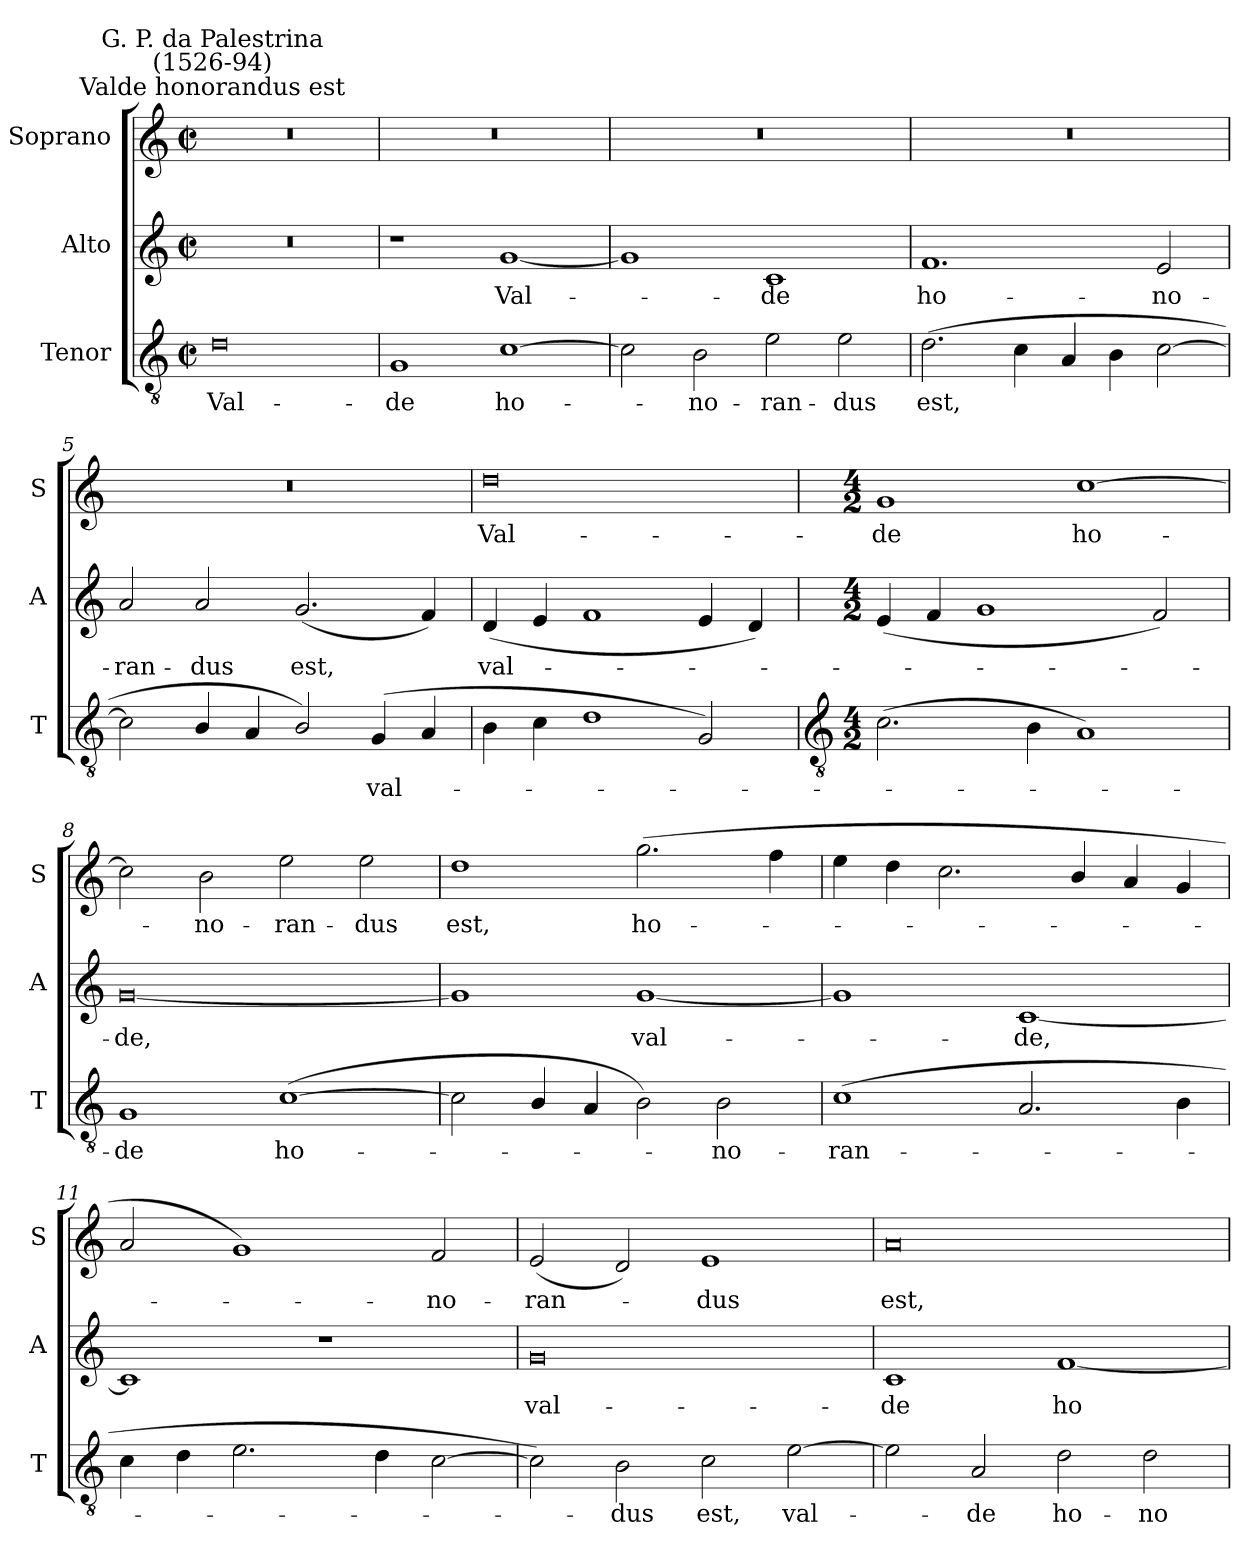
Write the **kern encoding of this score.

**kern	**text	**kern	**text	**kern	**text
*part3	*part3	*part2	*part2	*part1	*part1
*staff3	*staff3	*staff2	*staff2	*staff1	*staff1
*I"Tenor	*	*I"Alto	*	*I"Soprano	*
*I'T	*	*I'A	*	*I'S	*
*clefGv2	*	*clefG2	*	*clefG2	*
*k[]	*	*k[]	*	*k[]	*
*C:	*	*C:	*	*C:	*
*M4/2	*	*M4/2	*	*M4/2	*
*met(c|)	*	*met(c|)	*	*met(c|)	*
=1	=1	=1	=1	=1	=1
!	!	!	!	!LO:TX:a:cj:t=Valde honorandus est	!
!	!	!	!	!LO:TX:a:cj:t=G. P. da Palestrina\n(1526-94)	!
!	!LO:LY:b	!	!	!	!
0d	Val-	0r	.	0r	.
=2	=2	=2	=2	=2	=2
!	!LO:LY:b	!	!	!	!
1G	-de	1r	.	0r	.
!	!LO:LY:b	!	!LO:LY:b	!	!
[1c	ho-	[1g	Val-	.	.
=3	=3	=3	=3	=3	=3
2c]	.	1g]	.	0r	.
!	!LO:LY:b	!	!	!	!
2B	no-	.	.	.	.
!	!LO:LY:b	!	!LO:LY:b	!	!
2e	-ran-	1c	de	.	.
!	!LO:LY:b	!	!	!	!
2e	-dus	.	.	.	.
=4	=4	=4	=4	=4	=4
!	!LO:LY:b	!	!LO:LY:b	!	!
(>2.d	est,	1.f	ho-	0r	.
4c	.	.	.	.	.
4A	.	.	.	.	.
4B	.	.	.	.	.
!	!	!	!LO:LY:b	!	!
[2c	.	2e	-no-	.	.
=5	=5	=5	=5	=5	=5
!	!	!	!LO:LY:b	!	!
2c]	.	2a	-ran-	0r	.
!	!	!	!LO:LY:b	!	!
4B/	.	2a	-dus	.	.
4A	.	.	.	.	.
!	!	!	!LO:LY:b	!	!
2B/)	.	(<2.g	est,	.	.
!	!LO:LY:b	!	!	!	!
(<4G	val-	.	.	.	.
4A	.	4f)	.	.	.
=6	=6	=6	=6	=6	=6
!	!	!	!LO:LY:b	!	!LO:LY:b
4B	.	(<4d	val-	0dd	Val-
4c	.	4e	.	.	.
1d	.	1f	.	.	.
2G)	.	4e	.	.	.
.	.	4d)	.	.	.
!!LO:LB:g=z
=7	=7	=7	=7	=7	=7
*clefGv2	*	*	*	*	*
*M4/2	*	*M4/2	*	*M4/2	*
!	!	!	!	!	!LO:LY:b
(>2.c	.	(<4e	.	1g	-de
.	.	4f	.	.	.
.	.	1g	.	.	.
4B	.	.	.	.	.
!	!	!	!	!	!LO:LY:b
1A)	.	.	.	[1cc	ho-
.	.	2f)	.	.	.
=8	=8	=8	=8	=8	=8
!	!LO:LY:b	!	!LO:LY:b	!	!
1G	de	[0g	de,	2cc]	.
!	!	!	!	!	!LO:LY:b
.	.	.	.	2b	no-
!	!LO:LY:b	!	!	!	!LO:LY:b
(>[1c	ho-	.	.	2ee	-ran-
!	!	!	!	!	!LO:LY:b
.	.	.	.	2ee	-dus
=9	=9	=9	=9	=9	=9
!	!	!	!	!	!LO:LY:b
2c]	.	1g]	.	1dd	est,
4B/	.	.	.	.	.
4A	.	.	.	.	.
!	!	!	!LO:LY:b	!	!LO:LY:b
2B)	.	[1g	val-	(<2.gg	ho-
!	!LO:LY:b	!	!	!	!
2B	no-	.	.	.	.
.	.	.	.	4ff	.
=10	=10	=10	=10	=10	=10
!	!LO:LY:b	!	!	!	!
(>1c	-ran-	1g]	.	4ee	.
.	.	.	.	4dd	.
.	.	.	.	2.cc	.
!	!	!	!LO:LY:b	!	!
2.A	.	[1c	de,	.	.
.	.	.	.	4b/	.
.	.	.	.	4a	.
4B	.	.	.	4g	.
=11	=11	=11	=11	=11	=11
4c	.	1c]	.	2a	.
4d	.	.	.	.	.
2.e	.	.	.	1g)	.
.	.	1r	.	.	.
4d	.	.	.	.	.
!	!	!	!	!	!LO:LY:b
[2c	.	.	.	2f	no-
=12	=12	=12	=12	=12	=12
!	!	!	!LO:LY:b	!	!LO:LY:b
2c])	.	0g	val-	(<2e	-ran-
!	!LO:LY:b	!	!	!	!
2B	dus	.	.	2d)	.
!	!LO:LY:b	!	!	!	!LO:LY:b
2c	est,	.	.	1e	dus
!	!LO:LY:b	!	!	!	!
[2e	val-	.	.	.	.
=13	=13	=13	=13	=13	=13
!	!	!	!LO:LY:b	!	!LO:LY:b
2e]	.	1c	-de	0a	est,
!	!LO:LY:b	!	!	!	!
2A	de	.	.	.	.
!	!LO:LY:b	!	!LO:LY:b	!	!
2d	ho-	[1f	ho-	.	.
!	!LO:LY:b	!	!	!	!
2d	-no-	.	.	.	.
=	=	=	=	=	=
*-	*-	*-	*-	*-	*-
